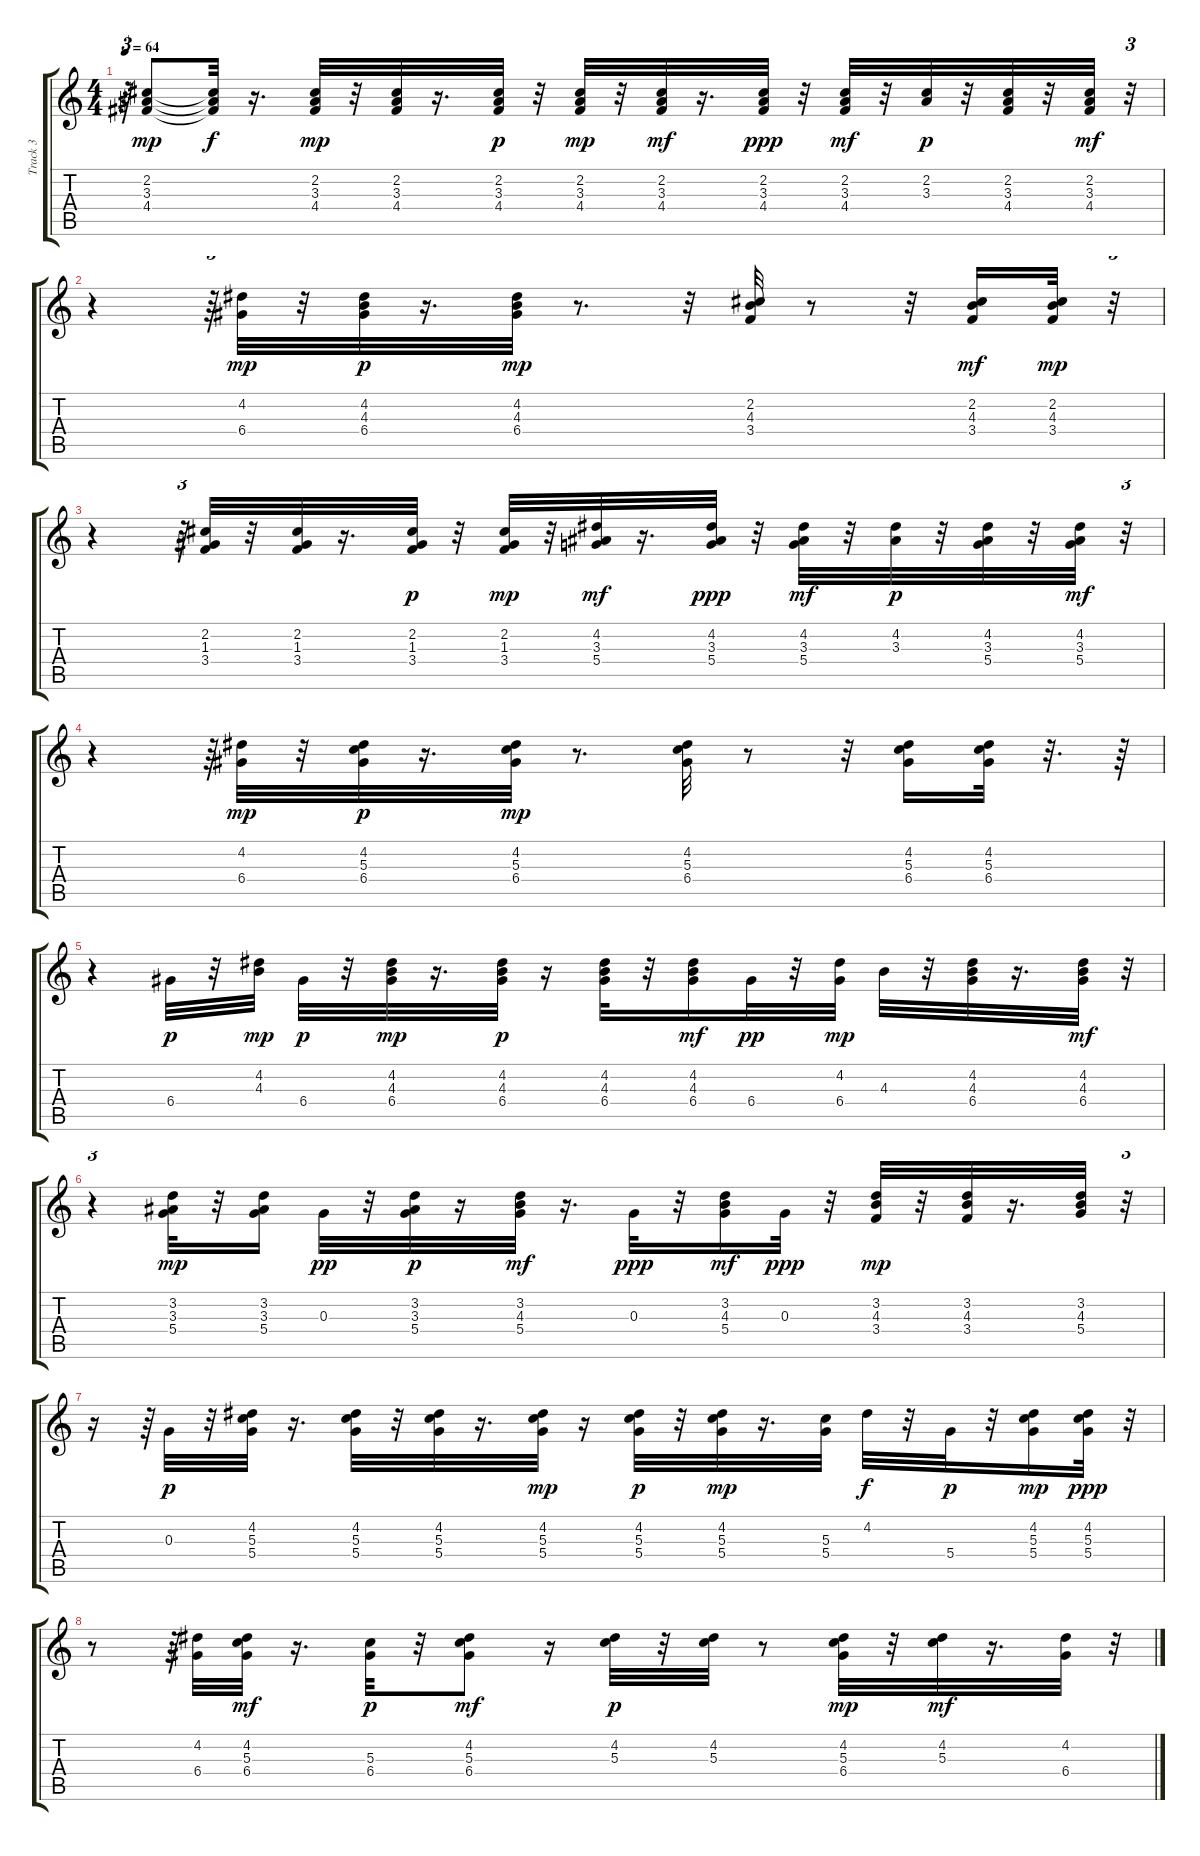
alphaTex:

\track ("Track 3" "Track 3") {instrument acousticguitarnylon}
\staff {score tabs}
\tuning (E4 B3 G3 D3 A2 E2) {hide}
\ts (4 4)
\tempo 64
\clef g2
\ks c
r.64{tu (3 2) dy mp} (2.2 3.3 4.4).8 (2.2{t} 3.3{t} 4.4{t}).32{dy f} r.16{d} (2.2 3.3 4.4).32{dy mp} r.32 (2.2 3.3 4.4).32 r.16{d} (2.2 3.3 4.4).32{dy p} r.32 (2.2 3.3 4.4).32{dy mp} r.32 (2.2 3.3 4.4).32{dy mf} r.16{d} (2.2 3.3 4.4).32{dy ppp} r.32 (2.2 3.3 4.4).32{dy mf} r.32 (2.2 3.3).32{dy p} r.32 (2.2 3.3 4.4).32 r.32 (2.2 3.3 4.4).32{dy mf} r.32{tu (3 2)} |
r.4 r.64{tu (3 2)} (4.2 6.4).32{dy mp} r.32 (4.2 4.3 6.4).32{dy p} r.16{d} (4.2 4.3 6.4).32{dy mp} r.8{d} r.32 (2.2 4.3 3.4).32 r.8 r.32 (2.2 4.3 3.4).16{dy mf} (2.2 4.3 3.4).32{dy mp} r.32{tu (3 2)} |
r.4 r.64{tu (3 2)} (2.2 1.3 3.4).32 r.32 (2.2 1.3 3.4).32 r.16{d} (2.2 1.3 3.4).32{dy p} r.32 (2.2 1.3 3.4).32{dy mp} r.32 (4.2 3.3 5.4).32{dy mf} r.16{d} (4.2 3.3 5.4).32{dy ppp} r.32 (4.2 3.3 5.4).32{dy mf} r.32 (4.2 3.3).32{dy p} r.32 (4.2 3.3 5.4).32 r.32 (4.2 3.3 5.4).32{dy mf} r.32{tu (3 2)} |
r.4 r.64{tu (3 2)} (4.2 6.4).32{dy mp} r.32 (4.2 5.3 6.4).32{dy p} r.16{d} (4.2 5.3 6.4).32{dy mp} r.8{d} (4.2 5.3 6.4).32 r.8 r.32 (4.2 5.3 6.4).16 (4.2 5.3 6.4).32 r.32{d} r.64 |
r.4{tu (3 2)} 6.4.32{dy p} r.32 (4.2 4.3).32{dy mp} 6.4.32{dy p} r.32 (4.2 4.3 6.4).32{dy mp} r.16{d} (4.2 4.3 6.4).32{dy p} r.16 (4.2 4.3 6.4).32 r.32 (4.2 4.3 6.4).16{dy mf} 6.4.32{dy pp} r.32 (4.2 6.4).32{dy mp} 4.3.32 r.32 (4.2 4.3 6.4).32 r.16{d} (4.2 4.3 6.4).32{dy mf} r.32{tu (3 2)} |
r.4{tu (3 2)} (3.2 3.3 5.4).32{dy mp} r.32 (3.2 3.3 5.4).16 0.3.32{dy pp} r.32 (3.2 3.3 5.4).32{dy p} r.16 (3.2 4.3 5.4).32{dy mf} r.16{d} 0.3.32{dy ppp} r.32 (3.2 4.3 5.4).16{dy mf} 0.3.32{dy ppp} r.32 (3.2 4.3 3.4).32{dy mp} r.32 (3.2 4.3 3.4).32 r.16{d} (3.2 4.3 5.4).32 r.32{tu (3 2)} |
r.16 r.64{tu (3 2)} 0.3.32{dy p} r.32 (4.2 5.3 5.4).32 r.16{d} (4.2 5.3 5.4).32 r.32 (4.2 5.3 5.4).32 r.16{d} (4.2 5.3 5.4).32{dy mp} r.16 (4.2 5.3 5.4).32{dy p} r.32 (4.2 5.3 5.4).32{dy mp} r.16{d} (5.3 5.4).32 4.2.32{dy f} r.32 5.4.32{dy p} r.32 (4.2 5.3 5.4).16{dy mp} (4.2 5.3 5.4).32{dy ppp} r.32{tu (3 2)} |
r.8 r.64{tu (3 2)} (4.2 6.4).32 (4.2 5.3 6.4).32{dy mf} r.16{d} (5.3 6.4).32{dy p} r.32 (4.2 5.3 6.4).8{dy mf} r.16 (4.2 5.3).32{dy p} r.32 (4.2 5.3).32 r.8 (4.2 5.3 6.4).32{dy mp} r.32 (4.2 5.3).32{dy mf} r.16{d} (4.2 6.4).32 r.32{tu (3 2)}
